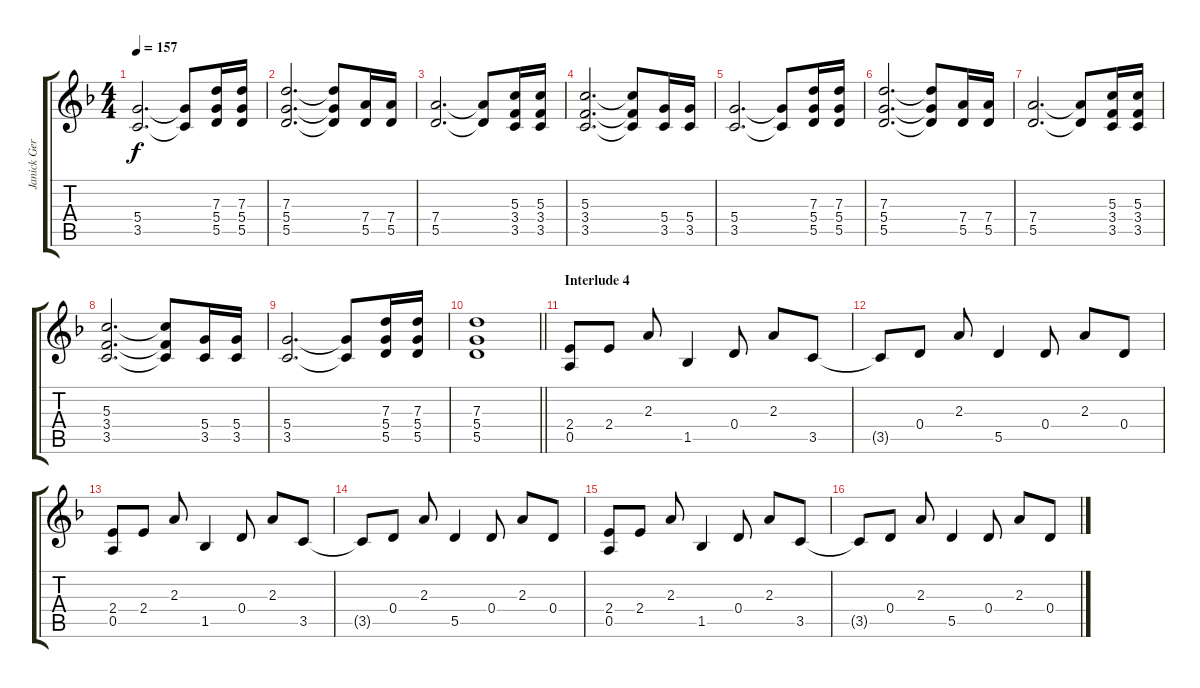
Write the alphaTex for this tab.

\track ("Janick Gers" "Janick Ger") {instrument overdrivenguitar}
\staff {score tabs}
\tuning (E4 B3 G3 D3 A2 E2) {hide}
\ts (4 4)
\tempo 157
\clef g2
\ks f
(5.4 3.5).2{d dy f} (5.4{t} 3.5{t}).8 (7.3 5.4 5.5).16 (7.3 5.4 5.5).16 |
(7.3 5.4 5.5).2{d} (7.3{t} 5.4{t} 5.5{t}).8 (7.4 5.5).16 (7.4 5.5).16 |
(7.4 5.5).2{d} (7.4{t} 5.5{t}).8 (5.3 3.4 3.5).16 (5.3 3.4 3.5).16 |
(5.3 3.4 3.5).2{d} (5.3{t} 3.4{t} 3.5{t}).8 (5.4 3.5).16 (5.4 3.5).16 |
(5.4 3.5).2{d} (5.4{t} 3.5{t}).8 (7.3 5.4 5.5).16 (7.3 5.4 5.5).16 |
(7.3 5.4 5.5).2{d} (7.3{t} 5.4{t} 5.5{t}).8 (7.4 5.5).16 (7.4 5.5).16 |
(7.4 5.5).2{d} (7.4{t} 5.5{t}).8 (5.3 3.4 3.5).16 (5.3 3.4 3.5).16 |
(5.3 3.4 3.5).2{d} (5.3{t} 3.4{t} 3.5{t}).8 (5.4 3.5).16 (5.4 3.5).16 |
(5.4 3.5).2{d} (5.4{t} 3.5{t}).8 (7.3 5.4 5.5).16 (7.3 5.4 5.5).16 |
\barLineRight lightlight
(7.3 5.4 5.5).1 |
\section ("" "Interlude 4")
(2.4 0.5).8 2.4.8 2.3.8 1.5.4 0.4.8 2.3.8 3.5.8 |
3.5{t}.8 0.4.8 2.3.8 5.5.4 0.4.8 2.3.8 0.4.8 |
(2.4 0.5).8 2.4.8 2.3.8 1.5.4 0.4.8 2.3.8 3.5.8 |
3.5{t}.8 0.4.8 2.3.8 5.5.4 0.4.8 2.3.8 0.4.8 |
(2.4 0.5).8 2.4.8 2.3.8 1.5.4 0.4.8 2.3.8 3.5.8 |
3.5{t}.8 0.4.8 2.3.8 5.5.4 0.4.8 2.3.8 0.4.8
